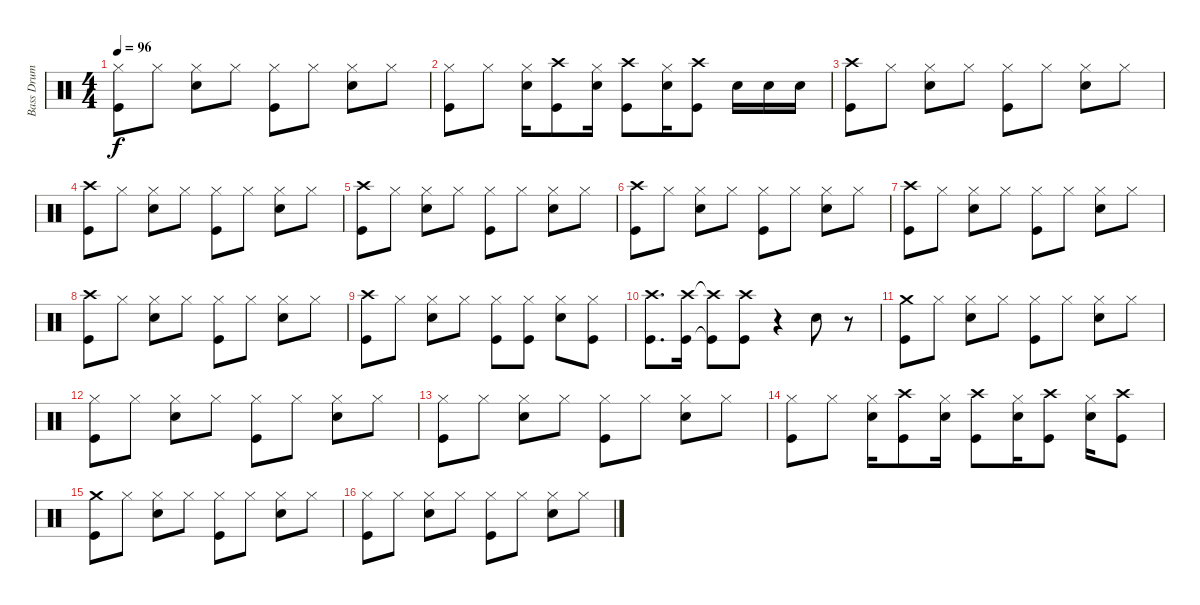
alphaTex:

\track ("Bass Drum" "Bass Drum") {instrument percussion}
\staff {score}
\articulation defaults
\ts (4 4)
\tempo 96
\clef neutral
\ks c
("Hi-Hat (closed)" "Kick (hit)").8{dy f} "Hi-Hat (closed)".8 ("Hi-Hat (closed)" "Electric Snare (hit)").8 "Hi-Hat (closed)".8 ("Hi-Hat (closed)" "Kick (hit)").8 "Hi-Hat (closed)".8 ("Hi-Hat (closed)" "Electric Snare (hit)").8 "Hi-Hat (closed)".8 |
("Hi-Hat (closed)" "Kick (hit)").8 "Hi-Hat (closed)".8 ("Hi-Hat (closed)" "Electric Snare (hit)").16 ("Crash high (hit)" "Kick (hit)").8 ("Hi-Hat (closed)" "Electric Snare (hit)").16 ("Crash high (hit)" "Kick (hit)").8 ("Hi-Hat (closed)" "Electric Snare (hit)").16 ("Crash high (hit)" "Kick (hit)").8 "Electric Snare (hit)".16 "Electric Snare (hit)".16 "Electric Snare (hit)".16 |
("Crash high (hit)" "Kick (hit)").8 "Hi-Hat (closed)".8 ("Hi-Hat (closed)" "Electric Snare (hit)").8 "Hi-Hat (closed)".8 ("Hi-Hat (closed)" "Kick (hit)").8 "Hi-Hat (closed)".8 ("Hi-Hat (closed)" "Electric Snare (hit)").8 "Hi-Hat (closed)".8 |
("Crash high (hit)" "Kick (hit)").8 "Hi-Hat (closed)".8 ("Hi-Hat (closed)" "Electric Snare (hit)").8 "Hi-Hat (closed)".8 ("Hi-Hat (closed)" "Kick (hit)").8 "Hi-Hat (closed)".8 ("Hi-Hat (closed)" "Electric Snare (hit)").8 "Hi-Hat (closed)".8 |
("Crash high (hit)" "Kick (hit)").8 "Hi-Hat (closed)".8 ("Hi-Hat (closed)" "Electric Snare (hit)").8 "Hi-Hat (closed)".8 ("Hi-Hat (closed)" "Kick (hit)").8 "Hi-Hat (closed)".8 ("Hi-Hat (closed)" "Electric Snare (hit)").8 "Hi-Hat (closed)".8 |
("Crash high (hit)" "Kick (hit)").8 "Hi-Hat (closed)".8 ("Hi-Hat (closed)" "Electric Snare (hit)").8 "Hi-Hat (closed)".8 ("Hi-Hat (closed)" "Kick (hit)").8 "Hi-Hat (closed)".8 ("Hi-Hat (closed)" "Electric Snare (hit)").8 "Hi-Hat (closed)".8 |
("Crash high (hit)" "Kick (hit)").8 "Hi-Hat (closed)".8 ("Hi-Hat (closed)" "Electric Snare (hit)").8 "Hi-Hat (closed)".8 ("Hi-Hat (closed)" "Kick (hit)").8 "Hi-Hat (closed)".8 ("Hi-Hat (closed)" "Electric Snare (hit)").8 "Hi-Hat (closed)".8 |
("Crash high (hit)" "Kick (hit)").8 "Hi-Hat (closed)".8 ("Hi-Hat (closed)" "Electric Snare (hit)").8 "Hi-Hat (closed)".8 ("Hi-Hat (closed)" "Kick (hit)").8 "Hi-Hat (closed)".8 ("Hi-Hat (closed)" "Electric Snare (hit)").8 "Hi-Hat (closed)".8 |
("Crash high (hit)" "Kick (hit)").8 "Hi-Hat (closed)".8 ("Hi-Hat (closed)" "Electric Snare (hit)").8 "Hi-Hat (closed)".8 ("Hi-Hat (closed)" "Kick (hit)").8 ("Hi-Hat (closed)" "Kick (hit)").8 ("Hi-Hat (closed)" "Electric Snare (hit)").8 ("Hi-Hat (closed)" "Kick (hit)").8 |
("Crash high (hit)" "Kick (hit)").8{d} ("Crash high (hit)" "Kick (hit)").16 ("Crash high (hit)"{t} "Kick (hit)"{t}).8 ("Crash high (hit)" "Kick (hit)").8 r.4 "Electric Snare (hit)".8 r.8 |
("Crash medium (hit)" "Kick (hit)").8 "Hi-Hat (closed)".8 ("Hi-Hat (closed)" "Electric Snare (hit)").8 "Hi-Hat (closed)".8 ("Hi-Hat (closed)" "Kick (hit)").8 "Hi-Hat (closed)".8 ("Hi-Hat (closed)" "Electric Snare (hit)").8 "Hi-Hat (closed)".8 |
("Hi-Hat (closed)" "Kick (hit)").8 "Hi-Hat (closed)".8 ("Hi-Hat (closed)" "Electric Snare (hit)").8 "Hi-Hat (closed)".8 ("Hi-Hat (closed)" "Kick (hit)").8 "Hi-Hat (closed)".8 ("Hi-Hat (closed)" "Electric Snare (hit)").8 "Hi-Hat (closed)".8 |
("Hi-Hat (closed)" "Kick (hit)").8 "Hi-Hat (closed)".8 ("Hi-Hat (closed)" "Electric Snare (hit)").8 "Hi-Hat (closed)".8 ("Hi-Hat (closed)" "Kick (hit)").8 "Hi-Hat (closed)".8 ("Hi-Hat (closed)" "Electric Snare (hit)").8 "Hi-Hat (closed)".8 |
("Hi-Hat (closed)" "Kick (hit)").8 "Hi-Hat (closed)".8 ("Hi-Hat (closed)" "Electric Snare (hit)").16 ("Crash high (hit)" "Kick (hit)").8 ("Hi-Hat (closed)" "Electric Snare (hit)").16 ("Crash high (hit)" "Kick (hit)").8 ("Hi-Hat (closed)" "Electric Snare (hit)").16 ("Crash high (hit)" "Kick (hit)").8 ("Hi-Hat (closed)" "Electric Snare (hit)").16 ("Crash high (hit)" "Kick (hit)").8 |
("Crash medium (hit)" "Kick (hit)").8 "Hi-Hat (closed)".8 ("Hi-Hat (closed)" "Electric Snare (hit)").8 "Hi-Hat (closed)".8 ("Hi-Hat (closed)" "Kick (hit)").8 "Hi-Hat (closed)".8 ("Hi-Hat (closed)" "Electric Snare (hit)").8 "Hi-Hat (closed)".8 |
("Hi-Hat (closed)" "Kick (hit)").8 "Hi-Hat (closed)".8 ("Hi-Hat (closed)" "Electric Snare (hit)").8 "Hi-Hat (closed)".8 ("Hi-Hat (closed)" "Kick (hit)").8 "Hi-Hat (closed)".8 ("Hi-Hat (closed)" "Electric Snare (hit)").8 "Hi-Hat (closed)".8
